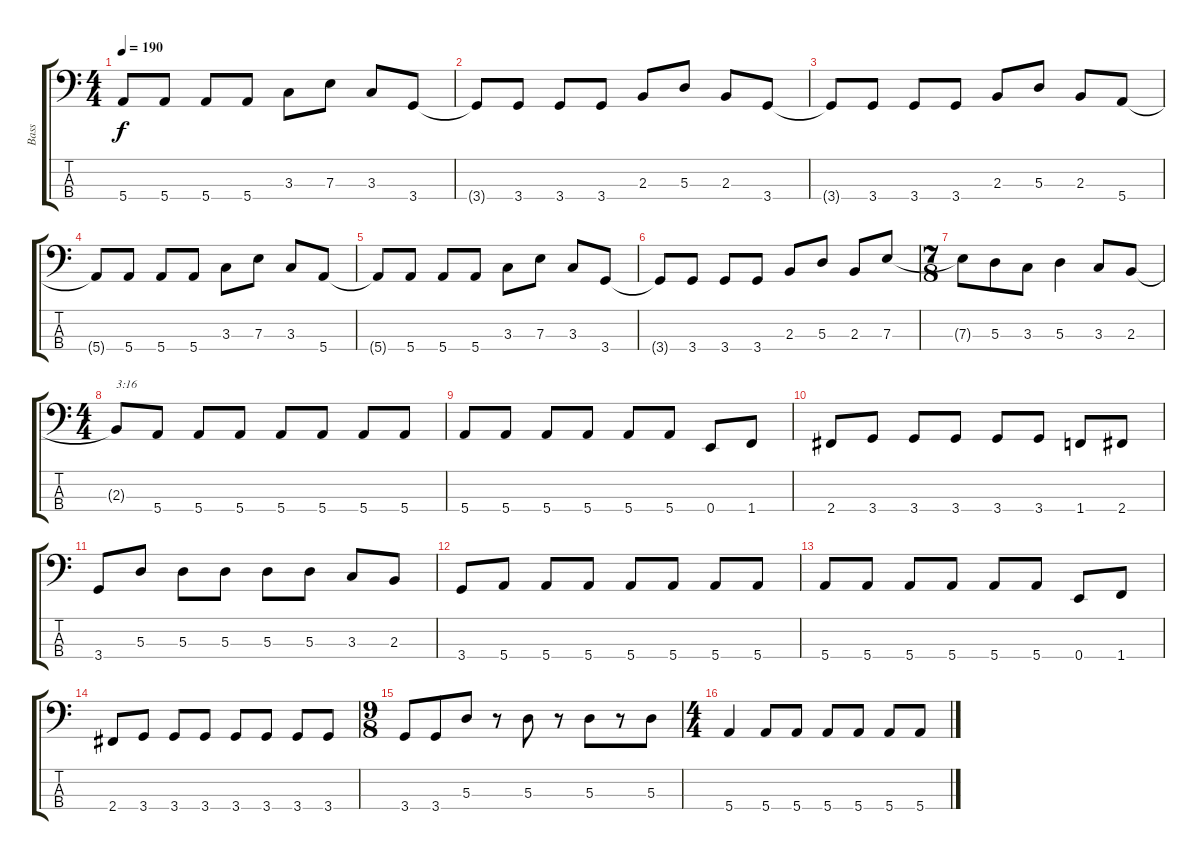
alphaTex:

\track ("Bass" "Bass") {instrument electricbassfinger}
\staff {score tabs}
\tuning (G2 D2 A1 E1) {hide}
\ts (4 4)
\tempo 190
\clef f4
\ks c
5.4{t}.8{dy f} 5.4.8 5.4.8 5.4.8 3.3.8 7.3.8 3.3.8 3.4.8 |
3.4{t}.8 3.4.8 3.4.8 3.4.8 2.3.8 5.3.8 2.3.8 3.4.8 |
3.4{t}.8 3.4.8 3.4.8 3.4.8 2.3.8 5.3.8 2.3.8 5.4.8 |
5.4{t}.8 5.4.8 5.4.8 5.4.8 3.3.8 7.3.8 3.3.8 5.4.8 |
5.4{t}.8 5.4.8 5.4.8 5.4.8 3.3.8 7.3.8 3.3.8 3.4.8 |
3.4{t}.8 3.4.8 3.4.8 3.4.8 2.3.8 5.3.8 2.3.8 7.3.8 |
\ts (7 8)
7.3{t}.8 5.3.8 3.3.8 5.3.4 3.3.8 2.3.8 |
\ts (4 4)
2.3{t}.8{txt "3:16"} 5.4.8 5.4.8 5.4.8 5.4.8 5.4.8 5.4.8 5.4.8 |
5.4.8 5.4.8 5.4.8 5.4.8 5.4.8 5.4.8 0.4.8 1.4.8 |
2.4.8 3.4.8 3.4.8 3.4.8 3.4.8 3.4.8 1.4.8 2.4.8 |
3.4.8 5.3.8 5.3.8 5.3.8 5.3.8 5.3.8 3.3.8 2.3.8 |
3.4.8 5.4.8 5.4.8 5.4.8 5.4.8 5.4.8 5.4.8 5.4.8 |
5.4.8 5.4.8 5.4.8 5.4.8 5.4.8 5.4.8 0.4.8 1.4.8 |
2.4.8 3.4.8 3.4.8 3.4.8 3.4.8 3.4.8 3.4.8 3.4.8 |
\ts (9 8)
3.4.8 3.4.8 5.3.8 r.8 5.3.8 r.8 5.3.8 r.8 5.3.8 |
\ts (4 4)
5.4.4 5.4.8 5.4.8 5.4.8 5.4.8 5.4.8 5.4.8
